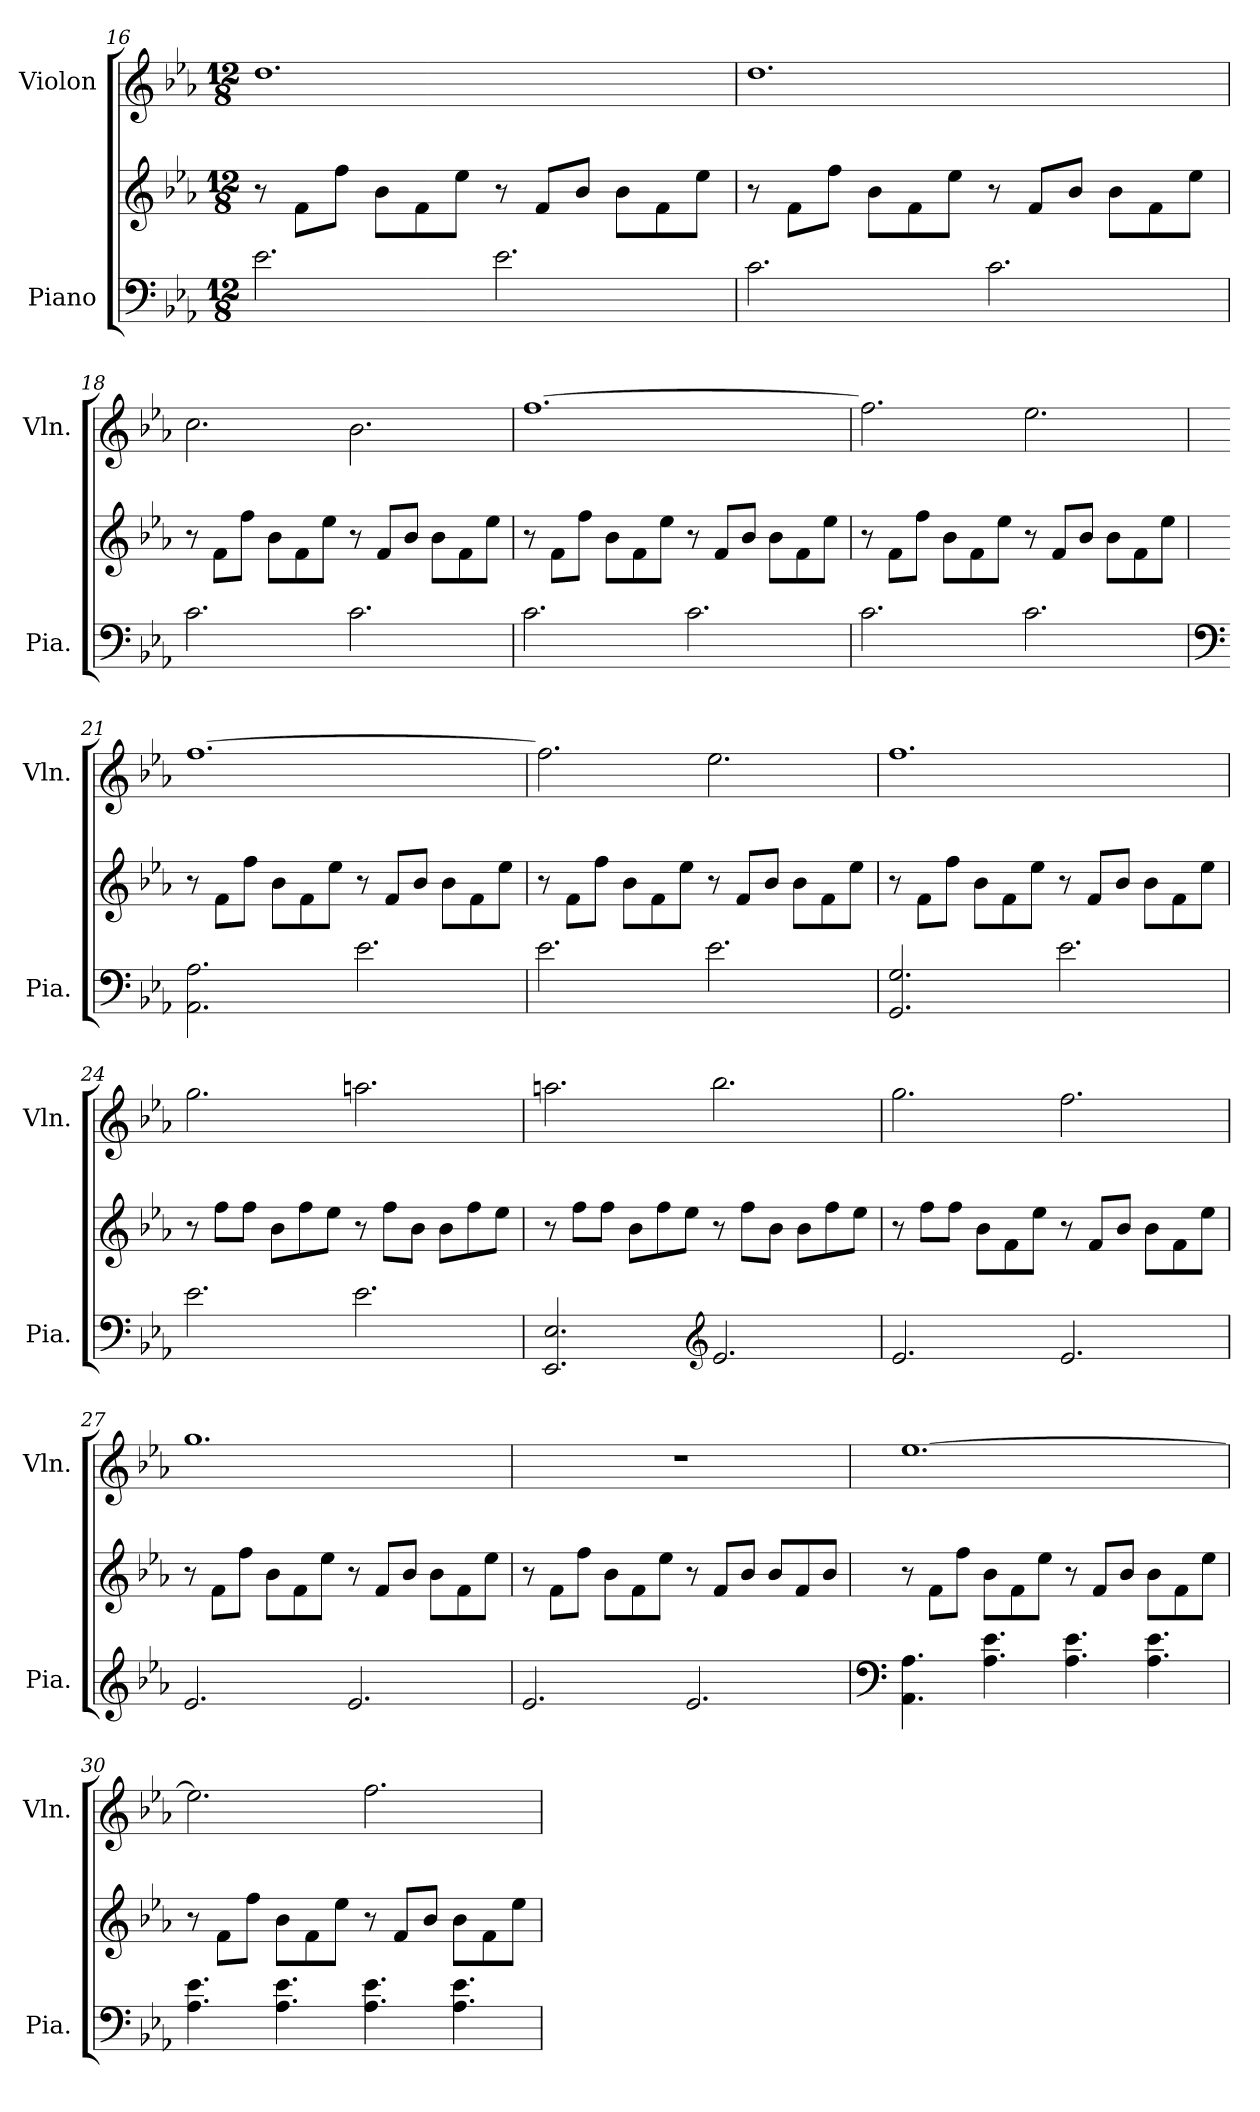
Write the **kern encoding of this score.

**kern	**kern	**kern
*part2	*part2	*part1
*staff3	*staff2	*staff1
*I"Piano	*	*I"Violon
*I'Pia.	*	*I'Vln.
!!LO:LB:g=z
*clefF4	*clefG2	*clefG2
*k[b-e-a-]	*k[b-e-a-]	*k[b-e-a-]
*M12/8	*M12/8	*M12/8
=16	=16	=16
2.e-\	8r	1.dd
.	8f\L	.
.	8ff\J	.
.	8b-\L	.
.	8f\	.
.	8ee-\J	.
2.e-\	8r	.
.	8f/L	.
.	8b-/J	.
.	8b-\L	.
.	8f\	.
.	8ee-\J	.
=17	=17	=17
2.c\	8r	1.dd
.	8f\L	.
.	8ff\J	.
.	8b-\L	.
.	8f\	.
.	8ee-\J	.
2.c\	8r	.
.	8f/L	.
.	8b-/J	.
.	8b-\L	.
.	8f\	.
.	8ee-\J	.
=18	=18	=18
2.c\	8r	2.cc\
.	8f\L	.
.	8ff\J	.
.	8b-\L	.
.	8f\	.
.	8ee-\J	.
2.c\	8r	2.b-\
.	8f/L	.
.	8b-/J	.
.	8b-\L	.
.	8f\	.
.	8ee-\J	.
!!LO:LB:g=z
=19	=19	=19
2.c\	8r	[1.ff
.	8f\L	.
.	8ff\J	.
.	8b-\L	.
.	8f\	.
.	8ee-\J	.
2.c\	8r	.
.	8f/L	.
.	8b-/J	.
.	8b-\L	.
.	8f\	.
.	8ee-\J	.
=20	=20	=20
2.c\	8r	2.ff\]
.	8f\L	.
.	8ff\J	.
.	8b-\L	.
.	8f\	.
.	8ee-\J	.
2.c\	8r	2.ee-\
.	8f/L	.
.	8b-/J	.
.	8b-\L	.
.	8f\	.
.	8ee-\J	.
=21	=21	=21
*clefF4	*	*
2.AA-\ 2.A-\	8r	[1.ff
.	8f\L	.
.	8ff\J	.
.	8b-\L	.
.	8f\	.
.	8ee-\J	.
2.e-\	8r	.
.	8f/L	.
.	8b-/J	.
.	8b-\L	.
.	8f\	.
.	8ee-\J	.
!!LO:LB:g=z
=22	=22	=22
2.e-\	8r	2.ff\]
.	8f\L	.
.	8ff\J	.
.	8b-\L	.
.	8f\	.
.	8ee-\J	.
2.e-\	8r	2.ee-\
.	8f/L	.
.	8b-/J	.
.	8b-\L	.
.	8f\	.
.	8ee-\J	.
=23	=23	=23
2.GG/ 2.G/	8r	1.ff
.	8f\L	.
.	8ff\J	.
.	8b-\L	.
.	8f\	.
.	8ee-\J	.
2.e-\	8r	.
.	8f/L	.
.	8b-/J	.
.	8b-\L	.
.	8f\	.
.	8ee-\J	.
=24	=24	=24
2.e-\	8r	2.gg\
.	8ff\L	.
.	8ff\J	.
.	8b-\L	.
.	8ff\	.
.	8ee-\J	.
2.e-\	8r	2.aan\
.	8ff\L	.
.	8b-\J	.
.	8b-\L	.
.	8ff\	.
.	8ee-\J	.
!!LO:LB:g=z
=25	=25	=25
2.EE-/ 2.E-/	8r	2.aan\
.	8ff\L	.
.	8ff\J	.
.	8b-\L	.
.	8ff\	.
.	8ee-\J	.
*clefG2	*	*
2.e-/	8r	2.bb-\
.	8ff\L	.
.	8b-\J	.
.	8b-\L	.
.	8ff\	.
.	8ee-\J	.
=26	=26	=26
2.e-/	8r	2.gg\
.	8ff\L	.
.	8ff\J	.
.	8b-\L	.
.	8f\	.
.	8ee-\J	.
2.e-/	8r	2.ff\
.	8f/L	.
.	8b-/J	.
.	8b-\L	.
.	8f\	.
.	8ee-\J	.
=27	=27	=27
2.e-/	8r	1.gg
.	8f\L	.
.	8ff\J	.
.	8b-\L	.
.	8f\	.
.	8ee-\J	.
2.e-/	8r	.
.	8f/L	.
.	8b-/J	.
.	8b-\L	.
.	8f\	.
.	8ee-\J	.
!!LO:PB:g=z
=28	=28	=28
2.e-/	8r	1.r
.	8f\L	.
.	8ff\J	.
.	8b-\L	.
.	8f\	.
.	8ee-\J	.
2.e-/	8r	.
.	8f/L	.
.	8b-/J	.
.	8b-/L	.
.	8f/	.
.	8b-/J	.
=29	=29	=29
*clefF4	*	*
4.AA-\ 4.A-\	8r	[1.ee-
.	8f\L	.
.	8ff\J	.
4.A-\ 4.e-\	8b-\L	.
.	8f\	.
.	8ee-\J	.
4.A-\ 4.e-\	8r	.
.	8f/L	.
.	8b-/J	.
4.A-\ 4.e-\	8b-\L	.
.	8f\	.
.	8ee-\J	.
=30	=30	=30
4.A-\ 4.e-\	8r	2.ee-\]
.	8f\L	.
.	8ff\J	.
4.A-\ 4.e-\	8b-\L	.
.	8f\	.
.	8ee-\J	.
4.A-\ 4.e-\	8r	2.ff\
.	8f/L	.
.	8b-/J	.
4.A-\ 4.e-\	8b-\L	.
.	8f\	.
.	8ee-\J	.
=	=	=
*-	*-	*-
